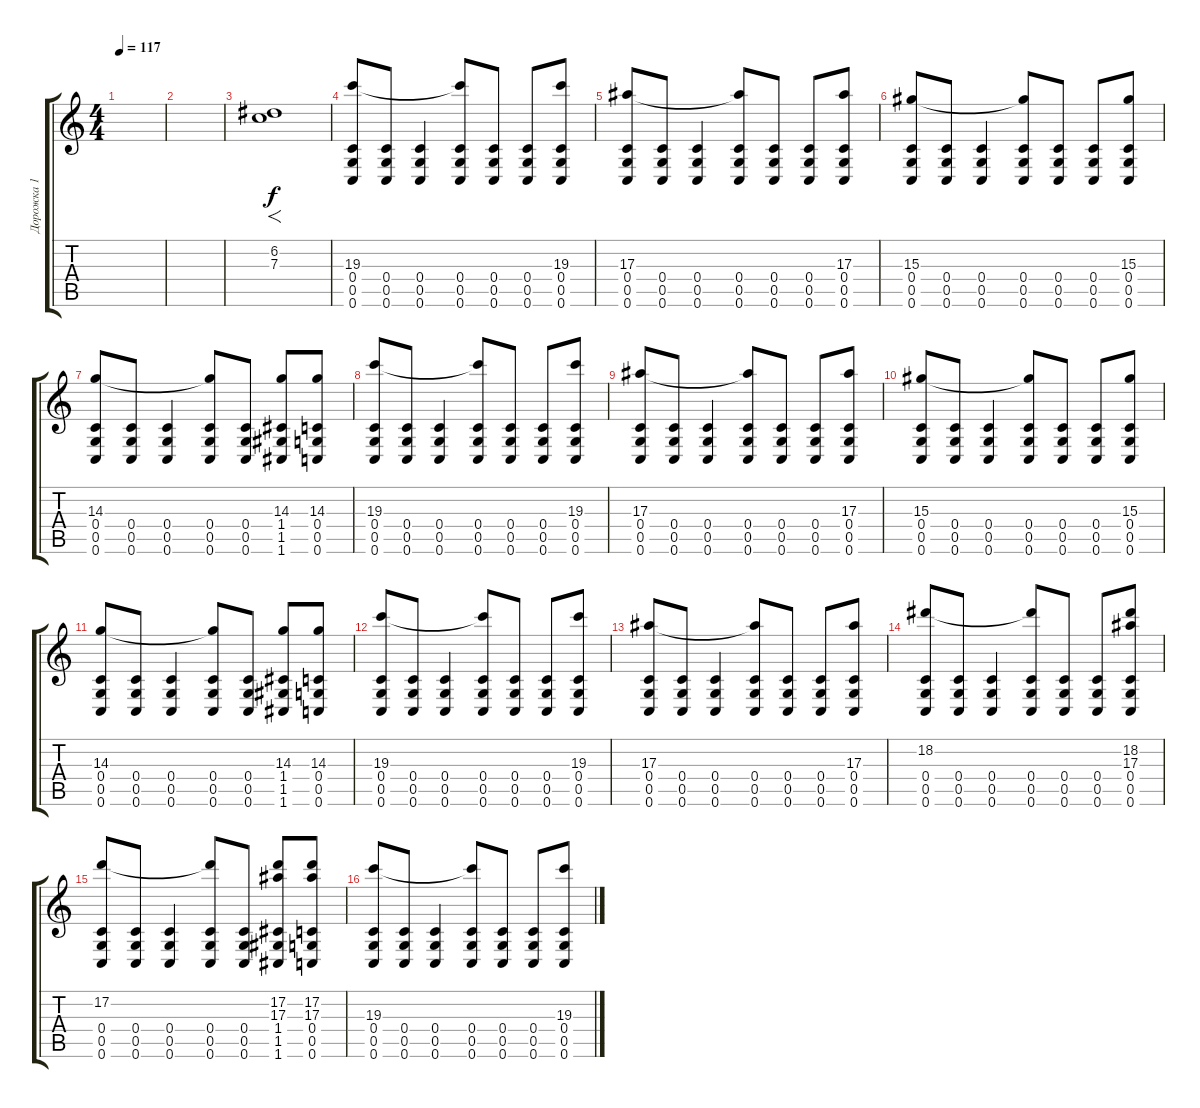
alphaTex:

\track ("Дорожка 1" "Дорожка 1") {instrument distortionguitar}
\staff {score tabs}
\tuning (D4 A3 F3 C3 G2 C2) {hide}
\ts (4 4)
\tempo 117
\clef g2
\ks c
|
|
(6.2 7.3).1{f} |
(19.3 0.4 0.5 0.6).8 (0.4 0.5 0.6).8 (0.4 0.5 0.6).4 (19.3{t} 0.4 0.5 0.6).8 (0.4 0.5 0.6).8 (0.4 0.5 0.6).8 (19.3 0.4 0.5 0.6).8 |
(17.3 0.4 0.5 0.6).8 (0.4 0.5 0.6).8 (0.4 0.5 0.6).4 (17.3{t} 0.4 0.5 0.6).8 (0.4 0.5 0.6).8 (0.4 0.5 0.6).8 (17.3 0.4 0.5 0.6).8 |
(15.3 0.4 0.5 0.6).8 (0.4 0.5 0.6).8 (0.4 0.5 0.6).4 (15.3{t} 0.4 0.5 0.6).8 (0.4 0.5 0.6).8 (0.4 0.5 0.6).8 (15.3 0.4 0.5 0.6).8 |
(14.3 0.4 0.5 0.6).8 (0.4 0.5 0.6).8 (0.4 0.5 0.6).4 (14.3{t} 0.4 0.5 0.6).8 (0.4 0.5 0.6).8 (14.3 1.4 1.5 1.6).8 (14.3 0.4 0.5 0.6).8 |
(19.3 0.4 0.5 0.6).8 (0.4 0.5 0.6).8 (0.4 0.5 0.6).4 (19.3{t} 0.4 0.5 0.6).8 (0.4 0.5 0.6).8 (0.4 0.5 0.6).8 (19.3 0.4 0.5 0.6).8 |
(17.3 0.4 0.5 0.6).8 (0.4 0.5 0.6).8 (0.4 0.5 0.6).4 (17.3{t} 0.4 0.5 0.6).8 (0.4 0.5 0.6).8 (0.4 0.5 0.6).8 (17.3 0.4 0.5 0.6).8 |
(15.3 0.4 0.5 0.6).8 (0.4 0.5 0.6).8 (0.4 0.5 0.6).4 (15.3{t} 0.4 0.5 0.6).8 (0.4 0.5 0.6).8 (0.4 0.5 0.6).8 (15.3 0.4 0.5 0.6).8 |
(14.3 0.4 0.5 0.6).8 (0.4 0.5 0.6).8 (0.4 0.5 0.6).4 (14.3{t} 0.4 0.5 0.6).8 (0.4 0.5 0.6).8 (14.3 1.4 1.5 1.6).8 (14.3 0.4 0.5 0.6).8 |
(19.3 0.4 0.5 0.6).8 (0.4 0.5 0.6).8 (0.4 0.5 0.6).4 (19.3{t} 0.4 0.5 0.6).8 (0.4 0.5 0.6).8 (0.4 0.5 0.6).8 (19.3 0.4 0.5 0.6).8 |
(17.3 0.4 0.5 0.6).8 (0.4 0.5 0.6).8 (0.4 0.5 0.6).4 (17.3{t} 0.4 0.5 0.6).8 (0.4 0.5 0.6).8 (0.4 0.5 0.6).8 (17.3 0.4 0.5 0.6).8 |
(18.2 0.4 0.5 0.6).8 (0.4 0.5 0.6).8 (0.4 0.5 0.6).4 (18.2{t} 0.4 0.5 0.6).8 (0.4 0.5 0.6).8 (0.4 0.5 0.6).8 (18.2 17.3 0.4 0.5 0.6).8 |
(17.2 0.4 0.5 0.6).8 (0.4 0.5 0.6).8 (0.4 0.5 0.6).4 (17.2{t} 0.4 0.5 0.6).8 (0.4 0.5 0.6).8 (17.2 17.3 1.4 1.5 1.6).8 (17.2 17.3 0.4 0.5 0.6).8 |
(19.3 0.4 0.5 0.6).8 (0.4 0.5 0.6).8 (0.4 0.5 0.6).4 (19.3{t} 0.4 0.5 0.6).8 (0.4 0.5 0.6).8 (0.4 0.5 0.6).8 (19.3 0.4 0.5 0.6).8
